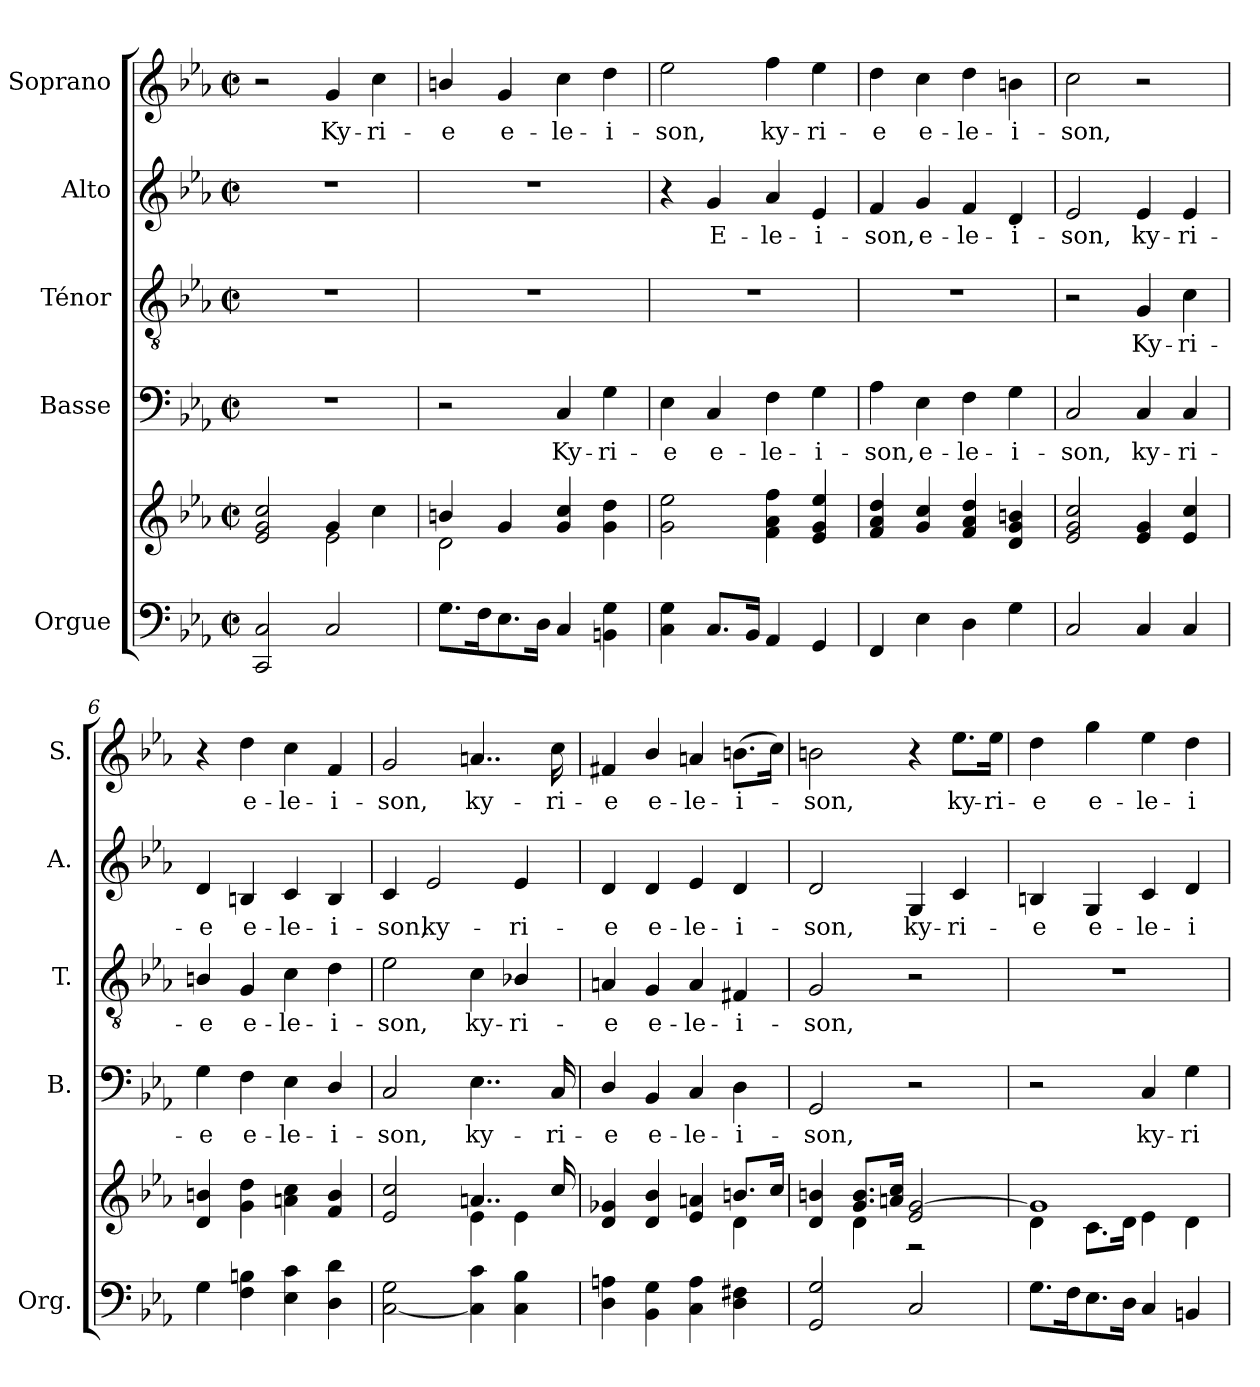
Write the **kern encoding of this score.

**kern	**kern	**kern	**text	**kern	**text	**kern	**text	**kern	**text
*part5	*part5	*part4	*part4	*part3	*part3	*part2	*part2	*part1	*part1
*staff6	*staff5	*staff4	*staff4	*staff3	*staff3	*staff2	*staff2	*staff1	*staff1
*I"Orgue	*	*I"Basse	*	*I"Ténor	*	*I"Alto	*	*I"Soprano	*
*I'Org.	*	*I'B.	*	*I'T.	*	*I'A.	*	*I'S.	*
*clefF4	*clefG2	*clefF4	*	*clefGv2	*	*clefG2	*	*clefG2	*
*k[b-e-a-]	*k[b-e-a-]	*k[b-e-a-]	*	*k[b-e-a-]	*	*k[b-e-a-]	*	*k[b-e-a-]	*
*M2/2	*M2/2	*M2/2	*	*M2/2	*	*M2/2	*	*M2/2	*
*met(c|)	*met(c|)	*met(c|)	*	*met(c|)	*	*met(c|)	*	*met(c|)	*
*MM108	*MM108	*MM108	*	*MM108	*	*MM108	*	*MM108	*
=1	=1	=1	=1	=1	=1	=1	=1	=1	=1
*	*^	*	*	*	*	*	*	*	*
2CC/ 2C/	2e-/ 2g/ 2cc/	2ryy	1r	.	1r	.	1r	.	2r	.
!	!	!	!	!	!	!	!	!	!	!LO:LY:b
2C/	4g/	2e-\	.	.	.	.	.	.	4g/	Ky-
!	!	!	!	!	!	!	!	!	!	!LO:LY:b
.	4cc\	.	.	.	.	.	.	.	4cc\	-ri-
=2	=2	=2	=2	=2	=2	=2	=2	=2	=2	=2
!	!	!	!	!	!	!	!	!	!	!LO:LY:b
8.G\L	4bn/	2d\	2r	.	1r	.	1r	.	4bn/	-e
16F\K	.	.	.	.	.	.	.	.	.	.
!	!	!	!	!	!	!	!	!	!	!LO:LY:b
8.E-\	4g/	.	.	.	.	.	.	.	4g/	e-
16D\Jk	.	.	.	.	.	.	.	.	.	.
!	!	!	!	!LO:LY:b	!	!	!	!	!	!LO:LY:b
4C/	4g/ 4cc/	2ryy	4C/	Ky-	.	.	.	.	4cc\	-le-
!	!	!	!	!LO:LY:b	!	!	!	!	!	!LO:LY:b
4BBn\ 4G\	4g\ 4dd\	.	4G\	-ri-	.	.	.	.	4dd\	-i-
*	*v	*v	*	*	*	*	*	*	*	*
=3	=3	=3	=3	=3	=3	=3	=3	=3	=3
!	!	!	!LO:LY:b	!	!	!	!	!	!LO:LY:b
4C\ 4G\	2g\ 2ee-\	4E-\	-e	1r	.	4r	.	2ee-\	-son,
!	!	!	!LO:LY:b	!	!	!	!LO:LY:b	!	!
8.C/L	.	4C/	e-	.	.	4g/	E-	.	.
16BB-/Jk	.	.	.	.	.	.	.	.	.
!	!	!	!LO:LY:b	!	!	!	!LO:LY:b	!	!LO:LY:b
4AA-/	4f\ 4a-\ 4ff\	4F\	-le-	.	.	4a-/	-le-	4ff\	ky-
!	!	!	!LO:LY:b	!	!	!	!LO:LY:b	!	!LO:LY:b
4GG/	4e-/ 4g/ 4ee-/	4G\	-i-	.	.	4e-/	-i-	4ee-\	-ri-
=4	=4	=4	=4	=4	=4	=4	=4	=4	=4
!	!	!	!LO:LY:b	!	!	!	!LO:LY:b	!	!LO:LY:b
4FF/	4f/ 4a-/ 4dd/	4A-\	-son,	1r	.	4f/	-son,	4dd\	-e
!	!	!	!LO:LY:b	!	!	!	!LO:LY:b	!	!LO:LY:b
4E-\	4g/ 4cc/	4E-\	e-	.	.	4g/	e-	4cc\	e-
!	!	!	!LO:LY:b	!	!	!	!LO:LY:b	!	!LO:LY:b
4D\	4f/ 4a-/ 4dd/	4F\	-le-	.	.	4f/	-le-	4dd\	-le-
!	!	!	!LO:LY:b	!	!	!	!LO:LY:b	!	!LO:LY:b
4G\	4d/ 4g/ 4bn/	4G\	-i-	.	.	4d/	-i-	4bn\	-i-
=5	=5	=5	=5	=5	=5	=5	=5	=5	=5
*	*^	*	*	*	*	*	*	*	*
!	!	!	!	!LO:LY:b	!	!	!	!LO:LY:b	!	!LO:LY:b
2C/	2e-/ 2g/ 2cc/	2ryy	2C/	-son,	2r	.	2e-/	-son,	2cc\	-son,
!	!	!	!	!LO:LY:b	!	!LO:LY:b	!	!LO:LY:b	!	!
4C/	4e-/ 4g/	2ryy	4C/	ky-	4G/	Ky-	4e-/	ky-	2r	.
!	!	!	!	!LO:LY:b	!	!LO:LY:b	!	!LO:LY:b	!	!
4C/	4e-/ 4cc/	.	4C/	-ri-	4c\	-ri-	4e-/	-ri-	.	.
*	*v	*v	*	*	*	*	*	*	*	*
=6	=6	=6	=6	=6	=6	=6	=6	=6	=6
!	!	!	!LO:LY:b	!	!LO:LY:b	!	!LO:LY:b	!	!
4G\	4d/ 4bn/	4G\	-e	4Bn/	-e	4d/	-e	4r	.
!	!	!	!LO:LY:b	!	!LO:LY:b	!	!LO:LY:b	!	!LO:LY:b
4F\ 4Bn\	4g\ 4dd\	4F\	e-	4G/	e-	4Bn/	e-	4dd\	e-
!	!	!	!LO:LY:b	!	!LO:LY:b	!	!LO:LY:b	!	!LO:LY:b
4E-\ 4c\	4an\ 4cc\	4E-\	-le-	4c\	-le-	4c/	-le-	4cc\	-le-
!	!	!	!LO:LY:b	!	!LO:LY:b	!	!LO:LY:b	!	!LO:LY:b
4D\ 4d\	4f/ 4b/	4D/	-i-	4d\	-i-	4B/	-i-	4f/	-i-
!!LO:LB:g=z
=7	=7	=7	=7	=7	=7	=7	=7	=7	=7
*	*^	*	*	*	*	*	*	*	*
!	!	!	!	!LO:LY:b	!	!LO:LY:b	!	!LO:LY:b	!	!LO:LY:b
[2C\ 2G\	2e-/ 2cc/	2ryy	2C/	-son,	2e-\	-son,	4c/	-son,	2g/	-son,
!	!	!	!	!	!	!	!	!LO:LY:b	!	!
.	.	.	.	.	.	.	2e-/	ky-	.	.
!	!	!	!	!LO:LY:b	!	!LO:LY:b	!	!	!	!LO:LY:b
4C\] 4c\	4..an/	4e-\	4..E-\	ky-	4c\	ky-	.	.	4..an/	ky-
!	!	!	!	!	!	!LO:LY:b	!	!LO:LY:b	!	!
4C\ 4B-\	.	4e-\	.	.	4B-X/	-ri-	4e-/	-ri-	.	.
!	!	!	!	!LO:LY:b	!	!	!	!	!	!LO:LY:b
.	16cc/	.	16C/	-ri-	.	.	.	.	16cc\	-ri-
=8	=8	=8	=8	=8	=8	=8	=8	=8	=8	=8
!	!	!	!	!LO:LY:b	!	!LO:LY:b	!	!LO:LY:b	!	!LO:LY:b
4D\ 4An\	4d/ 4g-X/	2ryy	4D/	-e	4An/	-e	4d/	-e	4f#X/	-e
!	!	!	!	!LO:LY:b	!	!LO:LY:b	!	!LO:LY:b	!	!LO:LY:b
4BB-\ 4G\	4d/ 4b-/	.	4BB-/	e-	4G/	e-	4d/	e-	4b-/	e-
!	!	!	!	!LO:LY:b	!	!LO:LY:b	!	!LO:LY:b	!	!LO:LY:b
4C\ 4A\	4e-/ 4an/	4ryy	4C/	-le-	4A/	-le-	4e-/	-le-	4an/	-le-
!	!	!	!	!LO:LY:b	!	!LO:LY:b	!	!LO:LY:b	!	!LO:LY:b
4D\ 4F#X\	8.bn/L	4d\	4D\	-i-	4F#X/	-i-	4d/	-i-	(>8.bn\L	-i-
.	16cc/Jk	.	.	.	.	.	.	.	16cc\Jk)	.
=9	=9	=9	=9	=9	=9	=9	=9	=9	=9	=9
!	!	!	!	!LO:LY:b	!	!LO:LY:b	!	!LO:LY:b	!	!LO:LY:b
2GG/ 2G/	4d/ 4bn/	4ryy	2GG/	-son,	2G/	-son,	2d/	-son,	2bn\	son,
.	8.g/ 8.b/L	4d\	.	.	.	.	.	.	.	.
.	16an/ 16cc/Jk	.	.	.	.	.	.	.	.	.
!	!	!	!	!	!	!	!	!LO:LY:b	!	!
2C/	2e-/ [2g/	2r	2r	.	2r	.	4G/	ky-	4r	.
!	!	!	!	!	!	!	!	!LO:LY:b	!	!LO:LY:b
.	.	.	.	.	.	.	4c/	-ri-	8.ee-\L	ky-
!	!	!	!	!	!	!	!	!	!	!LO:LY:b
.	.	.	.	.	.	.	.	.	16ee-\Jk	-ri-
=10	=10	=10	=10	=10	=10	=10	=10	=10	=10	=10
!	!	!	!	!	!	!	!	!LO:LY:b	!	!LO:LY:b
8.G\L	1g]	4d\	2r	.	1r	.	4Bn/	-e	4dd\	-e
16F\K	.	.	.	.	.	.	.	.	.	.
!	!	!	!	!	!	!	!	!LO:LY:b	!	!LO:LY:b
8.E-\	.	8.c\L	.	.	.	.	4G/	e-	4gg\	e-
16D\Jk	.	16d\Jk	.	.	.	.	.	.	.	.
!	!	!	!	!LO:LY:b	!	!	!	!LO:LY:b	!	!LO:LY:b
4C/	.	4e-\	4C/	ky-	.	.	4c/	-le-	4ee-\	-le-
!	!	!	!	!LO:LY:b	!	!	!	!LO:LY:b	!	!LO:LY:b
4BBn/	.	4d\	4G\	-ri-	.	.	4d/	-i-	4dd\	-i-
*	*v	*v	*	*	*	*	*	*	*	*
=	=	=	=	=	=	=	=	=	=
*-	*-	*-	*-	*-	*-	*-	*-	*-	*-
